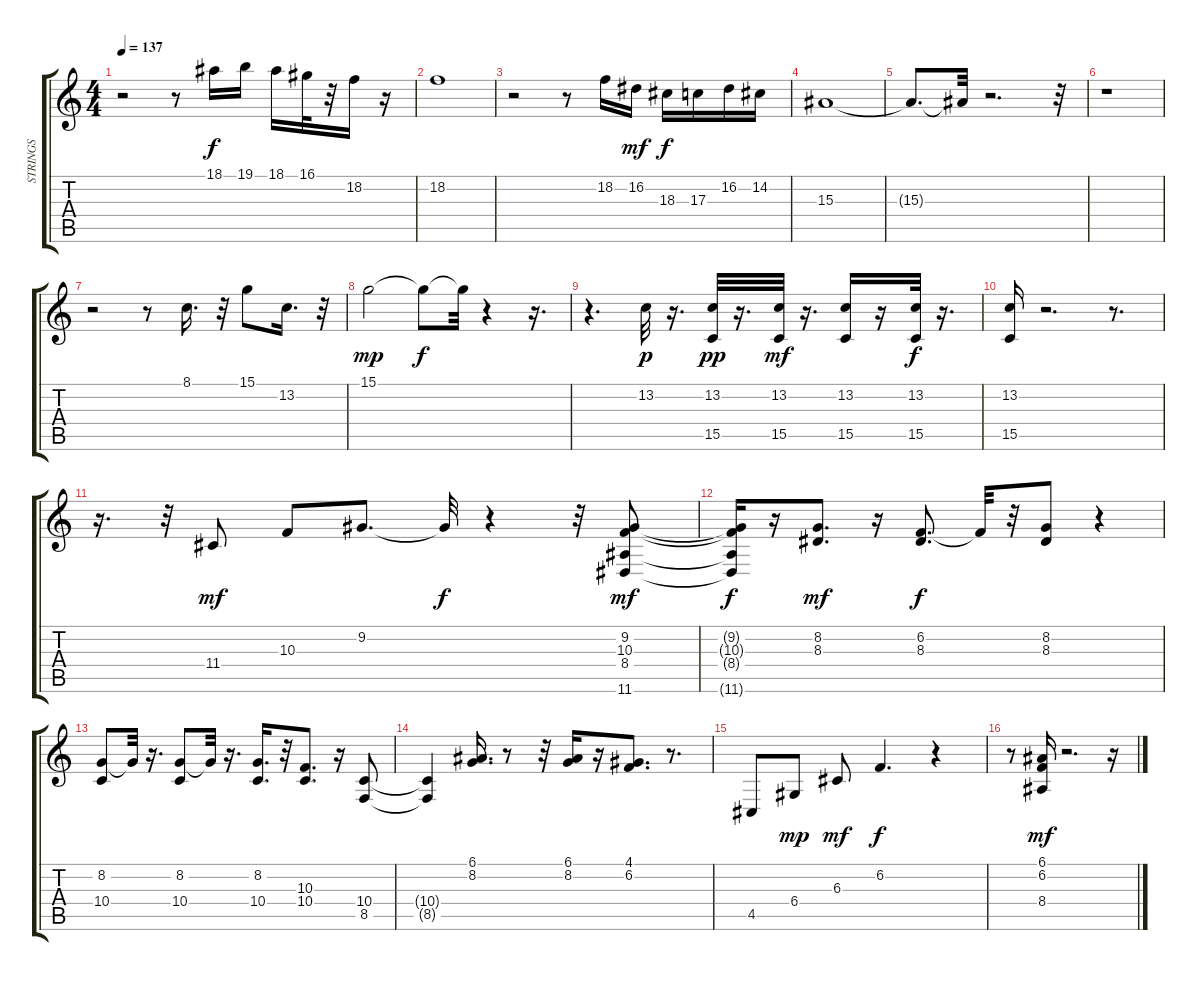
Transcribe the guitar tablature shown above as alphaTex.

\track ("STRINGS " "STRINGS ") {instrument electricgrandpiano}
\staff {score tabs}
\tuning (E4 B3 G3 D3 A2 E2) {hide}
\ts (4 4)
\tempo 137
\clef g2
\ks c
r.2{dy f} r.8 18.1.16 19.1.16 18.1.16 16.1.32 r.32 18.2.16 r.16 |
18.2.1 |
r.2 r.8 18.2.16 16.2.16{dy mf} 18.3.16{dy f} 17.3.16 16.2.16 14.2.16 |
15.3.1 |
15.3{t}.8{d} 15.3{t}.32 r.2{d} r.32 |
r.1 |
r.2 r.8 8.1.16{d} r.32 15.1.8 13.2.16{d} r.32 |
15.1.2{dy mp} 15.1{t}.8{dy f} 15.1{t}.32 r.4 r.16{d} |
r.4{d} 13.2.32{dy p} r.16{d} (13.2 15.5).32{dy pp} r.16{d} (13.2 15.5).32{dy mf} r.16{d} (13.2 15.5).16 r.16 (13.2 15.5).32{dy f} r.16{d} |
(13.2 15.5).16 r.2{d} r.8{d} |
r.16{d} r.32 11.4.8{dy mf} 10.3.8 9.2.8{d} 9.2{t}.32{dy f} r.4 r.32 (9.2 10.3 8.4 11.6).8{dy mf} |
(9.2{t} 10.3{t} 8.4{t} 11.6{t}).16{dy f} r.16 (8.2 8.3).8{d dy mf} r.16 (6.2 8.3).8{d dy f} 6.2{t}.32 r.32 (8.2 8.3).8 r.4 |
(8.2 10.4).8 8.2{t}.32 r.16{d} (8.2 10.4).8 8.2{t}.32 r.16{d} (8.2 10.4).16{d} r.32 (10.3 10.4).8{d} r.16 (10.4 8.5).8 |
(10.4{t} 8.5{t}).4 (6.1 8.2).16{d} r.8 r.32 (6.1 8.2).16 r.16 (4.1 6.2).8{d} r.8{d} |
4.5.8 6.4.8{dy mp} 6.3.8{dy mf} 6.2.4{d dy f} r.4 |
r.8 (6.1 6.2 8.4).16{dy mf} r.2{d} r.16
